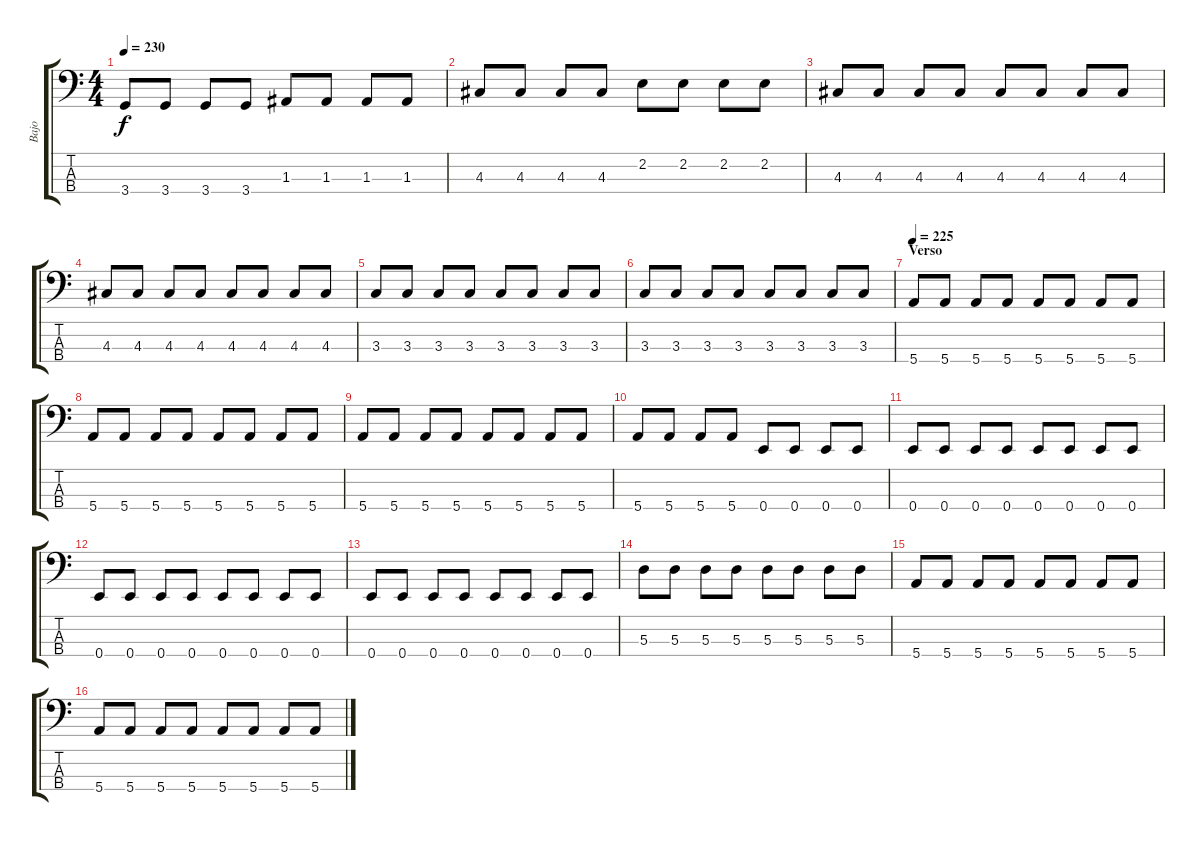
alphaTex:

\track ("Bajo" "Bajo") {instrument electricbassfinger}
\staff {score tabs}
\tuning (G2 D2 A1 E1) {hide}
\ts (4 4)
\tempo 230
\clef f4
\ks c
3.4.8{dy f} 3.4.8 3.4.8 3.4.8 1.3.8 1.3.8 1.3.8 1.3.8 |
4.3.8 4.3.8 4.3.8 4.3.8 2.2.8 2.2.8 2.2.8 2.2.8 |
4.3.8 4.3.8 4.3.8 4.3.8 4.3.8 4.3.8 4.3.8 4.3.8 |
4.3.8 4.3.8 4.3.8 4.3.8 4.3.8 4.3.8 4.3.8 4.3.8 |
3.3.8 3.3.8 3.3.8 3.3.8 3.3.8 3.3.8 3.3.8 3.3.8 |
3.3.8 3.3.8 3.3.8 3.3.8 3.3.8 3.3.8 3.3.8 3.3.8 |
\section ("" "Verso")
\tempo 225
5.4.8 5.4.8 5.4.8 5.4.8 5.4.8 5.4.8 5.4.8 5.4.8 |
5.4.8 5.4.8 5.4.8 5.4.8 5.4.8 5.4.8 5.4.8 5.4.8 |
5.4.8 5.4.8 5.4.8 5.4.8 5.4.8 5.4.8 5.4.8 5.4.8 |
5.4.8 5.4.8 5.4.8 5.4.8 0.4.8 0.4.8 0.4.8 0.4.8 |
0.4.8 0.4.8 0.4.8 0.4.8 0.4.8 0.4.8 0.4.8 0.4.8 |
0.4.8 0.4.8 0.4.8 0.4.8 0.4.8 0.4.8 0.4.8 0.4.8 |
0.4.8 0.4.8 0.4.8 0.4.8 0.4.8 0.4.8 0.4.8 0.4.8 |
5.3.8 5.3.8 5.3.8 5.3.8 5.3.8 5.3.8 5.3.8 5.3.8 |
5.4.8 5.4.8 5.4.8 5.4.8 5.4.8 5.4.8 5.4.8 5.4.8 |
5.4.8 5.4.8 5.4.8 5.4.8 5.4.8 5.4.8 5.4.8 5.4.8
